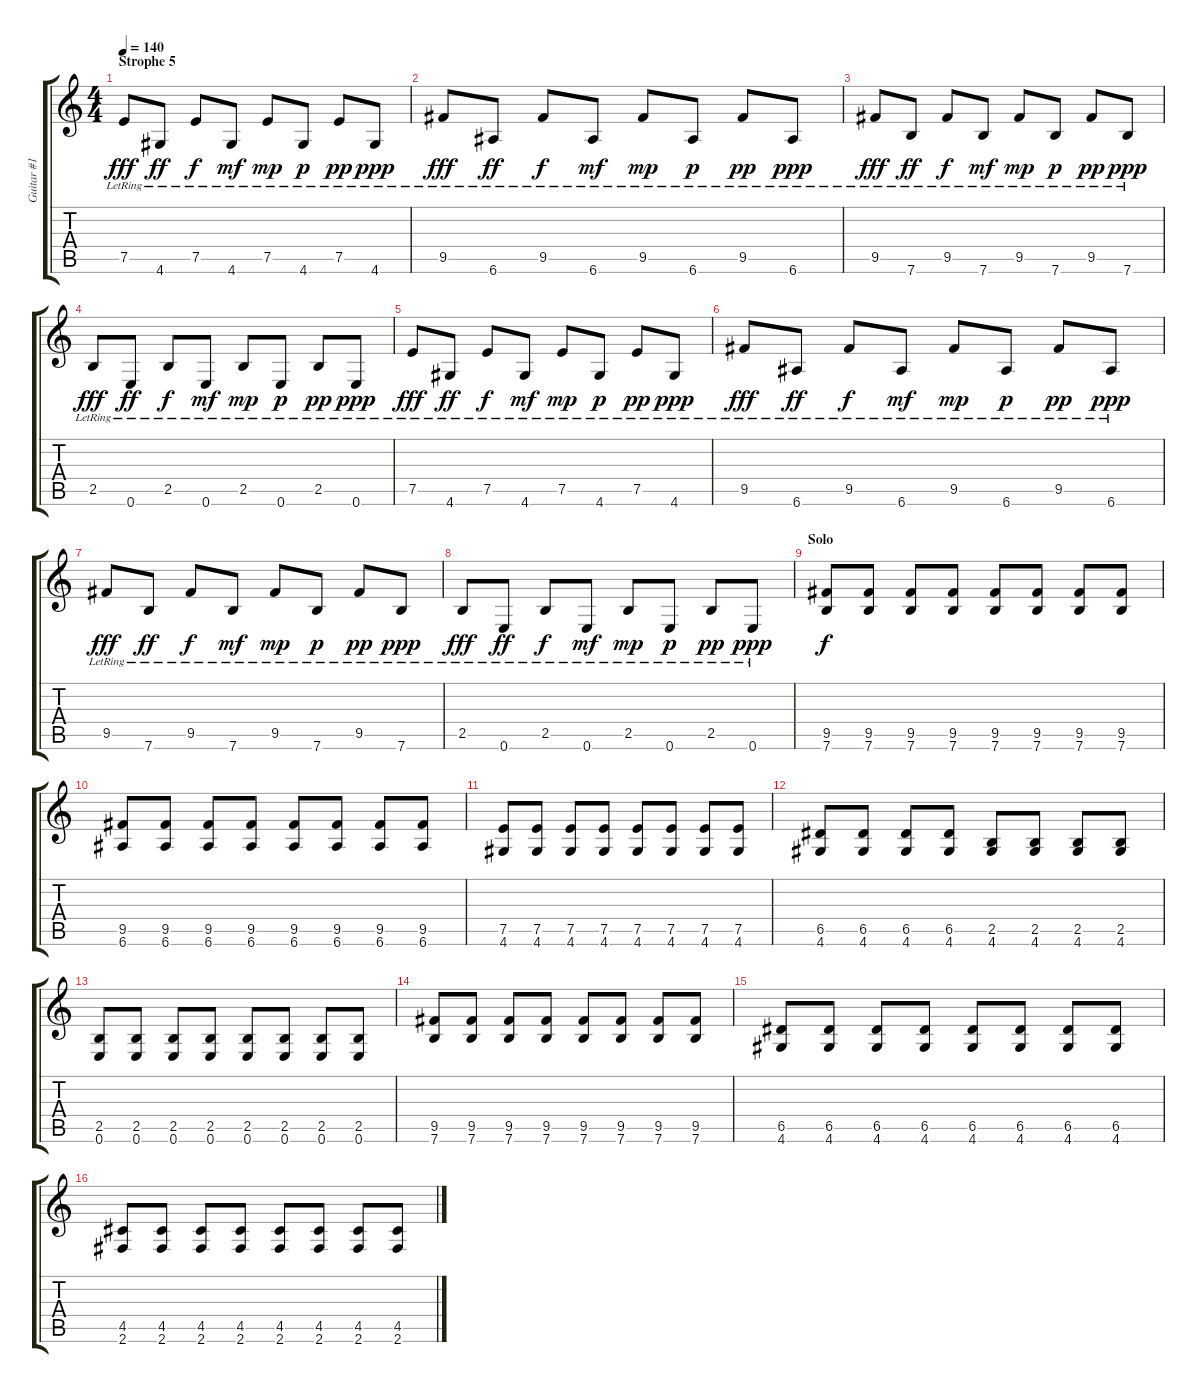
\track ("Guitar #1" "Guitar #1") {instrument distortionguitar}
\staff {score tabs}
\tuning (E4 B3 G3 D3 A2 E2) {hide}
\ts (4 4)
\section ("" "Strophe 5")
\tempo 140
\clef g2
\ks c
7.5{lr}.8{dy fff} 4.6{lr}.8{dy ff} 7.5{lr}.8{dy f} 4.6{lr}.8{dy mf} 7.5{lr}.8{dy mp} 4.6{lr}.8{dy p} 7.5{lr}.8{dy pp} 4.6{lr}.8{dy ppp} |
9.5{lr}.8{dy fff} 6.6{lr}.8{dy ff} 9.5{lr}.8{dy f} 6.6{lr}.8{dy mf} 9.5{lr}.8{dy mp} 6.6{lr}.8{dy p} 9.5{lr}.8{dy pp} 6.6{lr}.8{dy ppp} |
9.5{lr}.8{dy fff} 7.6{lr}.8{dy ff} 9.5{lr}.8{dy f} 7.6{lr}.8{dy mf} 9.5{lr}.8{dy mp} 7.6{lr}.8{dy p} 9.5{lr}.8{dy pp} 7.6{lr}.8{dy ppp} |
2.5{lr}.8{dy fff} 0.6{lr}.8{dy ff} 2.5{lr}.8{dy f} 0.6{lr}.8{dy mf} 2.5{lr}.8{dy mp} 0.6{lr}.8{dy p} 2.5{lr}.8{dy pp} 0.6{lr}.8{dy ppp} |
7.5{lr}.8{dy fff} 4.6{lr}.8{dy ff} 7.5{lr}.8{dy f} 4.6{lr}.8{dy mf} 7.5{lr}.8{dy mp} 4.6{lr}.8{dy p} 7.5{lr}.8{dy pp} 4.6{lr}.8{dy ppp} |
9.5{lr}.8{dy fff} 6.6{lr}.8{dy ff} 9.5{lr}.8{dy f} 6.6{lr}.8{dy mf} 9.5{lr}.8{dy mp} 6.6{lr}.8{dy p} 9.5{lr}.8{dy pp} 6.6{lr}.8{dy ppp} |
9.5{lr}.8{dy fff} 7.6{lr}.8{dy ff} 9.5{lr}.8{dy f} 7.6{lr}.8{dy mf} 9.5{lr}.8{dy mp} 7.6{lr}.8{dy p} 9.5{lr}.8{dy pp} 7.6{lr}.8{dy ppp} |
2.5{lr}.8{dy fff} 0.6{lr}.8{dy ff} 2.5{lr}.8{dy f} 0.6{lr}.8{dy mf} 2.5{lr}.8{dy mp} 0.6{lr}.8{dy p} 2.5{lr}.8{dy pp} 0.6{lr}.8{dy ppp} |
\section ("" "Solo")
(9.5 7.6).8{dy f} (9.5 7.6).8 (9.5 7.6).8 (9.5 7.6).8 (9.5 7.6).8 (9.5 7.6).8 (9.5 7.6).8 (9.5 7.6).8 |
(9.5 6.6).8 (9.5 6.6).8 (9.5 6.6).8 (9.5 6.6).8 (9.5 6.6).8 (9.5 6.6).8 (9.5 6.6).8 (9.5 6.6).8 |
(7.5 4.6).8 (7.5 4.6).8 (7.5 4.6).8 (7.5 4.6).8 (7.5 4.6).8 (7.5 4.6).8 (7.5 4.6).8 (7.5 4.6).8 |
(6.5 4.6).8 (6.5 4.6).8 (6.5 4.6).8 (6.5 4.6).8 (2.5 4.6).8 (2.5 4.6).8 (2.5 4.6).8 (2.5 4.6).8 |
(2.5 0.6).8 (2.5 0.6).8 (2.5 0.6).8 (2.5 0.6).8 (2.5 0.6).8 (2.5 0.6).8 (2.5 0.6).8 (2.5 0.6).8 |
(9.5 7.6).8 (9.5 7.6).8 (9.5 7.6).8 (9.5 7.6).8 (9.5 7.6).8 (9.5 7.6).8 (9.5 7.6).8 (9.5 7.6).8 |
(6.5 4.6).8 (6.5 4.6).8 (6.5 4.6).8 (6.5 4.6).8 (6.5 4.6).8 (6.5 4.6).8 (6.5 4.6).8 (6.5 4.6).8 |
(4.5 2.6).8 (4.5 2.6).8 (4.5 2.6).8 (4.5 2.6).8 (4.5 2.6).8 (4.5 2.6).8 (4.5 2.6).8 (4.5 2.6).8
